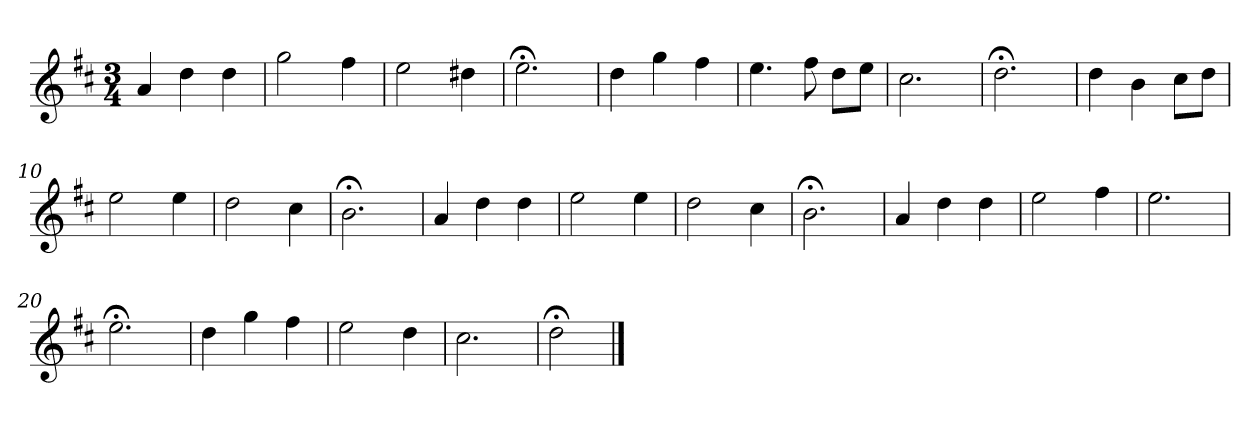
**kern
*part1
*staff1
*k[f#c#]
*D:
*M3/4
*MM120
=1
4a
4dd
4dd
=2
2gg
4ff#
=3
2ee
4dd#X
=4
2.ee;<
=5
4dd
4gg
4ff#
=6
4.ee
8ff#
8ddL
8eeJ
=7
2.cc#
=8
2.dd;<
=9
4dd
4b
8cc#L
8ddJ
=10
2ee
4ee
=11
2dd
4cc#
=12
2.b;<
=13
4a
4dd
4dd
=14
2ee
4ee
=15
2dd
4cc#
=16
2.b;<
=17
4a
4dd
4dd
=18
2ee
4ff#
=19
2.ee
=20
2.ee;<
=21
4dd
4gg
4ff#
=22
2ee
4dd
=23
2.cc#
=24
2dd;<
==
*-
